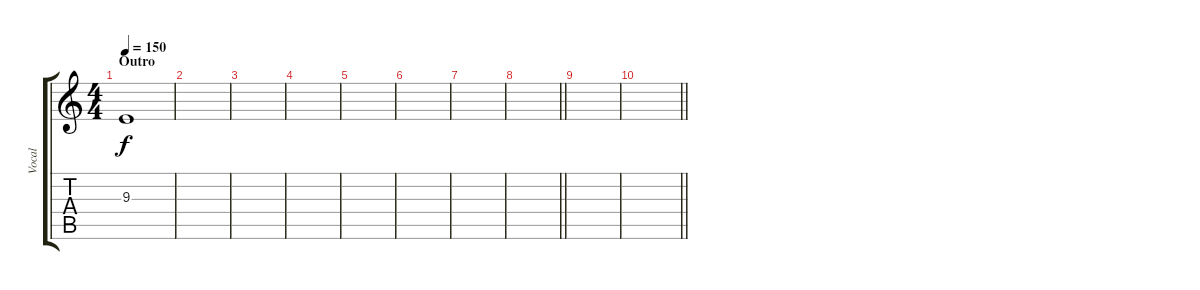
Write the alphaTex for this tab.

\track ("Vocal" "Vocal") {instrument altosax}
\staff {score tabs}
\tuning (E4 B3 G3 D3 A2 E2) {hide}
\ts (4 4)
\section ("" "Outro")
\tempo 150
\clef g2
\ks c
9.3{t}.1{dy f} |
|
|
|
|
|
|
\barLineRight lightlight
|
|
\barLineRight lightlight
